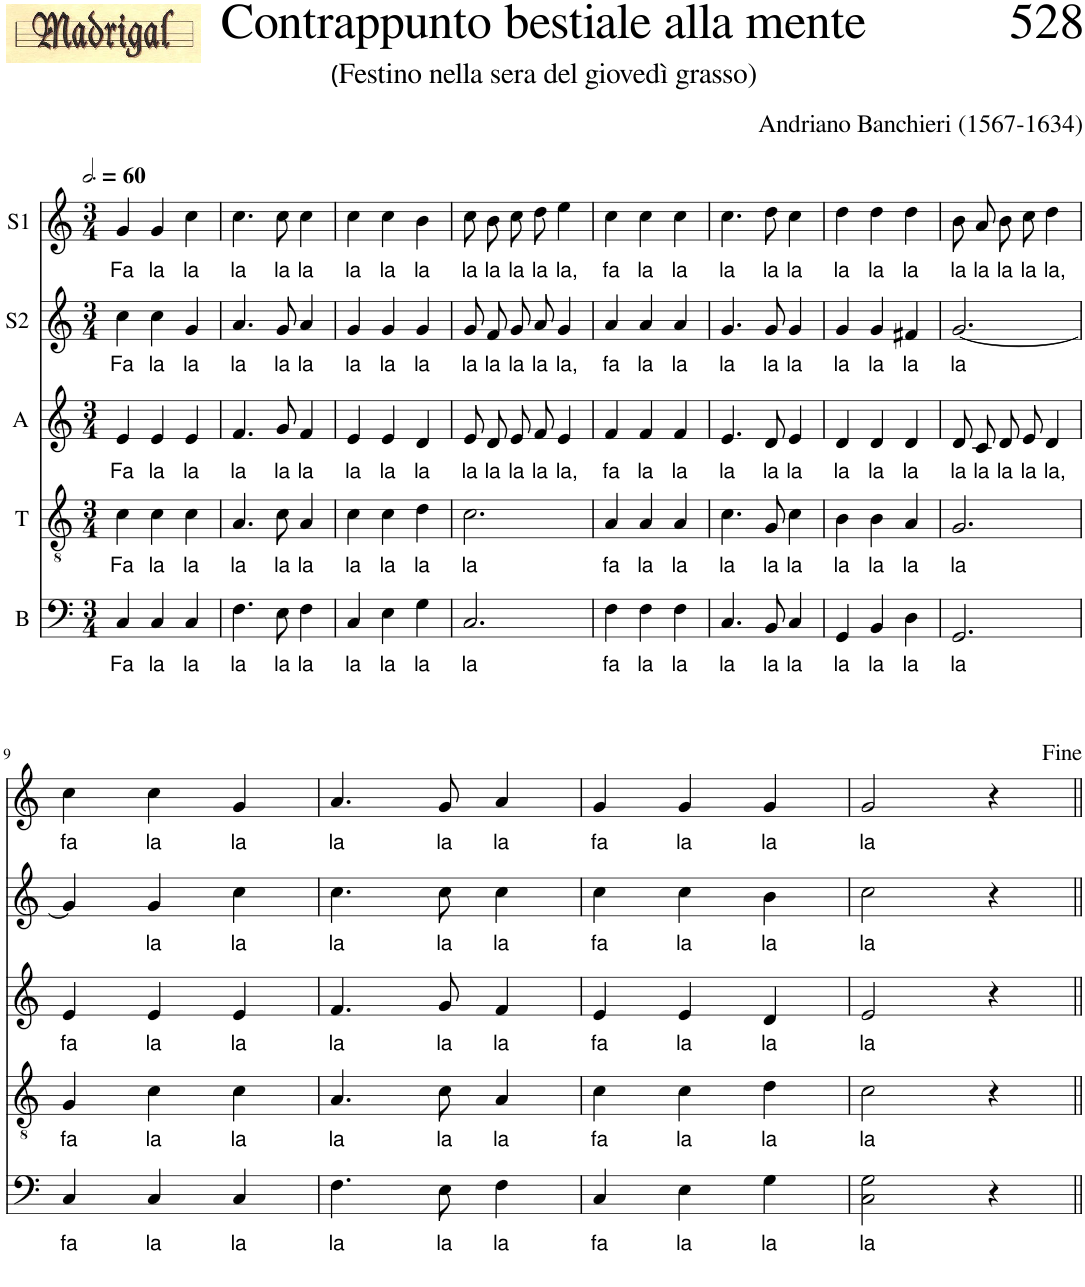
**kern	**text	**kern	**text	**kern	**text	**kern	**text	**kern	**text
*part5	*part5	*part4	*part4	*part3	*part3	*part2	*part2	*part1	*part1
*staff5	*staff5	*staff4	*staff4	*staff3	*staff3	*staff2	*staff2	*staff1	*staff1
*I"B	*	*I"T	*	*I"A	*	*I"S2	*	*I"S1	*
*clefF4	*	*clefGv2	*	*clefG2	*	*clefG2	*	*clefG2	*
*Trd12c21	*	*Trd8c14	*	*Trd5c9	*	*Trd1c2	*	*Trd1c2	*
*k[]	*	*k[]	*	*k[]	*	*k[]	*	*k[]	*
*M3/4	*	*M3/4	*	*M3/4	*	*M3/4	*	*M3/4	*
*MM180	*	*MM180	*	*MM180	*	*MM180	*	*MM180	*
=1	=1	=1	=1	=1	=1	=1	=1	=1	=1
!	!LO:LY:b	!	!LO:LY:b	!	!LO:LY:b	!	!LO:LY:b	!	!LO:LY:b
4C/	Fa	4c\	Fa	4e/	Fa	4cc\	Fa	4g/	Fa
!	!LO:LY:b	!	!LO:LY:b	!	!LO:LY:b	!	!LO:LY:b	!	!LO:LY:b
4C/	la	4c\	la	4e/	la	4cc\	la	4g/	la
!	!LO:LY:b	!	!LO:LY:b	!	!LO:LY:b	!	!LO:LY:b	!	!LO:LY:b
4C/	la	4c\	la	4e/	la	4g/	la	4cc\	la
=2	=2	=2	=2	=2	=2	=2	=2	=2	=2
!	!LO:LY:b	!	!LO:LY:b	!	!LO:LY:b	!	!LO:LY:b	!	!LO:LY:b
4.F\	la	4.A/	la	4.f/	la	4.a/	la	4.cc\	la
!	!LO:LY:b	!	!LO:LY:b	!	!LO:LY:b	!	!LO:LY:b	!	!LO:LY:b
8E\	la	8c\	la	8g/	la	8g/	la	8cc\	la
!	!LO:LY:b	!	!LO:LY:b	!	!LO:LY:b	!	!LO:LY:b	!	!LO:LY:b
4F\	la	4A/	la	4f/	la	4a/	la	4cc\	la
=3	=3	=3	=3	=3	=3	=3	=3	=3	=3
!	!LO:LY:b	!	!LO:LY:b	!	!LO:LY:b	!	!LO:LY:b	!	!LO:LY:b
4C/	la	4c\	la	4e/	la	4g/	la	4cc\	la
!	!LO:LY:b	!	!LO:LY:b	!	!LO:LY:b	!	!LO:LY:b	!	!LO:LY:b
4E\	la	4c\	la	4e/	la	4g/	la	4cc\	la
!	!LO:LY:b	!	!LO:LY:b	!	!LO:LY:b	!	!LO:LY:b	!	!LO:LY:b
4G\	la	4d\	la	4d/	la	4g/	la	4b\	la
=4	=4	=4	=4	=4	=4	=4	=4	=4	=4
!	!LO:LY:b	!	!LO:LY:b	!	!LO:LY:b	!	!LO:LY:b	!	!LO:LY:b
2.C/	la	2.c\	la	8e/L	la	8g/L	la	8cc\L	la
!	!	!	!	!	!LO:LY:b	!	!LO:LY:b	!	!LO:LY:b
.	.	.	.	8d/J	la	8f/J	la	8b\J	la
!	!	!	!	!	!LO:LY:b	!	!LO:LY:b	!	!LO:LY:b
.	.	.	.	8e/L	la	8g/L	la	8cc\L	la
!	!	!	!	!	!LO:LY:b	!	!LO:LY:b	!	!LO:LY:b
.	.	.	.	8f/J	la	8a/J	la	8dd\J	la
!	!	!	!	!	!LO:LY:b	!	!LO:LY:b	!	!LO:LY:b
.	.	.	.	4e/	la,	4g/	la,	4ee\	la,
=5	=5	=5	=5	=5	=5	=5	=5	=5	=5
!	!LO:LY:b	!	!LO:LY:b	!	!LO:LY:b	!	!LO:LY:b	!	!LO:LY:b
4F\	fa	4A/	fa	4f/	fa	4a/	fa	4cc\	fa
!	!LO:LY:b	!	!LO:LY:b	!	!LO:LY:b	!	!LO:LY:b	!	!LO:LY:b
4F\	la	4A/	la	4f/	la	4a/	la	4cc\	la
!	!LO:LY:b	!	!LO:LY:b	!	!LO:LY:b	!	!LO:LY:b	!	!LO:LY:b
4F\	la	4A/	la	4f/	la	4a/	la	4cc\	la
=6	=6	=6	=6	=6	=6	=6	=6	=6	=6
!	!LO:LY:b	!	!LO:LY:b	!	!LO:LY:b	!	!LO:LY:b	!	!LO:LY:b
4.C/	la	4.c\	la	4.e/	la	4.g/	la	4.cc\	la
!	!LO:LY:b	!	!LO:LY:b	!	!LO:LY:b	!	!LO:LY:b	!	!LO:LY:b
8BB/	la	8G/	la	8d/	la	8g/	la	8dd\	la
!	!LO:LY:b	!	!LO:LY:b	!	!LO:LY:b	!	!LO:LY:b	!	!LO:LY:b
4C/	la	4c\	la	4e/	la	4g/	la	4cc\	la
=7	=7	=7	=7	=7	=7	=7	=7	=7	=7
!	!LO:LY:b	!	!LO:LY:b	!	!LO:LY:b	!	!LO:LY:b	!	!LO:LY:b
4GG/	la	4B\	la	4d/	la	4g/	la	4dd\	la
!	!LO:LY:b	!	!LO:LY:b	!	!LO:LY:b	!	!LO:LY:b	!	!LO:LY:b
4BB/	la	4B\	la	4d/	la	4g/	la	4dd\	la
!	!LO:LY:b	!	!LO:LY:b	!	!LO:LY:b	!	!LO:LY:b	!	!LO:LY:b
4D\	la	4A/	la	4d/	la	4f#X/	la	4dd\	la
=8	=8	=8	=8	=8	=8	=8	=8	=8	=8
!	!LO:LY:b	!	!LO:LY:b	!	!LO:LY:b	!	!LO:LY:b	!	!LO:LY:b
2.GG/	la	2.G/	la	8d/L	la	[2.g/	la	8b/L	la
!	!	!	!	!	!LO:LY:b	!	!	!	!LO:LY:b
.	.	.	.	8c/J	la	.	.	8a/J	la
!	!	!	!	!	!LO:LY:b	!	!	!	!LO:LY:b
.	.	.	.	8d/L	la	.	.	8b\L	la
!	!	!	!	!	!LO:LY:b	!	!	!	!LO:LY:b
.	.	.	.	8e/J	la	.	.	8cc\J	la
!	!	!	!	!	!LO:LY:b	!	!	!	!LO:LY:b
.	.	.	.	4d/	la,	.	.	4dd\	la,
!!LO:LB:g=z
=9	=9	=9	=9	=9	=9	=9	=9	=9	=9
!	!LO:LY:b	!	!LO:LY:b	!	!LO:LY:b	!	!	!	!LO:LY:b
4C/	fa	4G/	fa	4e/	fa	4g/]	.	4cc\	fa
!	!LO:LY:b	!	!LO:LY:b	!	!LO:LY:b	!	!LO:LY:b	!	!LO:LY:b
4C/	la	4c\	la	4e/	la	4g/	la	4cc\	la
!	!LO:LY:b	!	!LO:LY:b	!	!LO:LY:b	!	!LO:LY:b	!	!LO:LY:b
4C/	la	4c\	la	4e/	la	4cc\	la	4g/	la
=10	=10	=10	=10	=10	=10	=10	=10	=10	=10
!	!LO:LY:b	!	!LO:LY:b	!	!LO:LY:b	!	!LO:LY:b	!	!LO:LY:b
4.F\	la	4.A/	la	4.f/	la	4.cc\	la	4.a/	la
!	!LO:LY:b	!	!LO:LY:b	!	!LO:LY:b	!	!LO:LY:b	!	!LO:LY:b
8E\	la	8c\	la	8g/	la	8cc\	la	8g/	la
!	!LO:LY:b	!	!LO:LY:b	!	!LO:LY:b	!	!LO:LY:b	!	!LO:LY:b
4F\	la	4A/	la	4f/	la	4cc\	la	4a/	la
=11	=11	=11	=11	=11	=11	=11	=11	=11	=11
!	!LO:LY:b	!	!LO:LY:b	!	!LO:LY:b	!	!LO:LY:b	!	!LO:LY:b
4C/	fa	4c\	fa	4e/	fa	4cc\	fa	4g/	fa
!	!LO:LY:b	!	!LO:LY:b	!	!LO:LY:b	!	!LO:LY:b	!	!LO:LY:b
4E\	la	4c\	la	4e/	la	4cc\	la	4g/	la
!	!LO:LY:b	!	!LO:LY:b	!	!LO:LY:b	!	!LO:LY:b	!	!LO:LY:b
4G\	la	4d\	la	4d/	la	4b\	la	4g/	la
=12	=12	=12	=12	=12	=12	=12	=12	=12	=12
!	!LO:LY:b	!	!LO:LY:b	!	!LO:LY:b	!	!LO:LY:b	!	!LO:LY:b
2C\ 2G\	la	2c\	la	2e/	la	2cc\	la	2g/	la
4r	.	4r	.	4r	.	4r	.	4r	.
=||	=||	=||	=||	=||	=||	=||	=||	=||	=||
*-	*-	*-	*-	*-	*-	*-	*-	*-	*-
